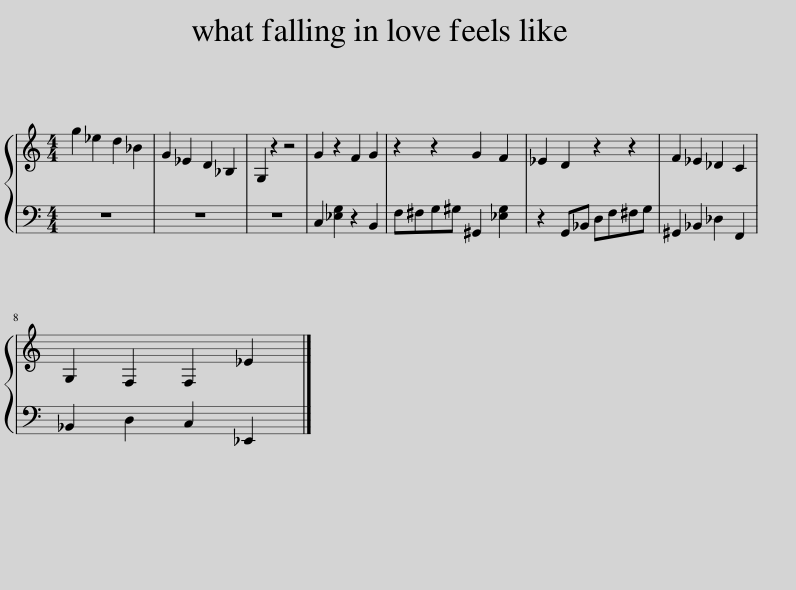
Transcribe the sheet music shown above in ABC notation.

X:1
%%score { 1 | 2 }
L:1/8
M:4/4
I:linebreak $
K:C
V:1 treble
V:2 bass
V:1
 g2 _e2 d2 _B2 | G2 _E2 D2 _B,2 | G,2 z2 z4 | G2 z2 F2 G2 | z2 z2 G2 F2 | %5
 _E2 D2 z2 z2 | F2 _E2 _D2 C2 |$ G,2 F,2 F,2 _E2 |] %8
V:2
 z8 | z8 | z8 | C,2 [_E,G,]2 z2 B,,2 | F,^F,G,^G, ^G,,2 [_E,G,]2 | %5
 z2 G,,_B,, D,F,^F,G, | ^G,,2 _B,,2 _D,2 F,,2 |$ _B,,2 D,2 C,2 _E,,2 |] %8
